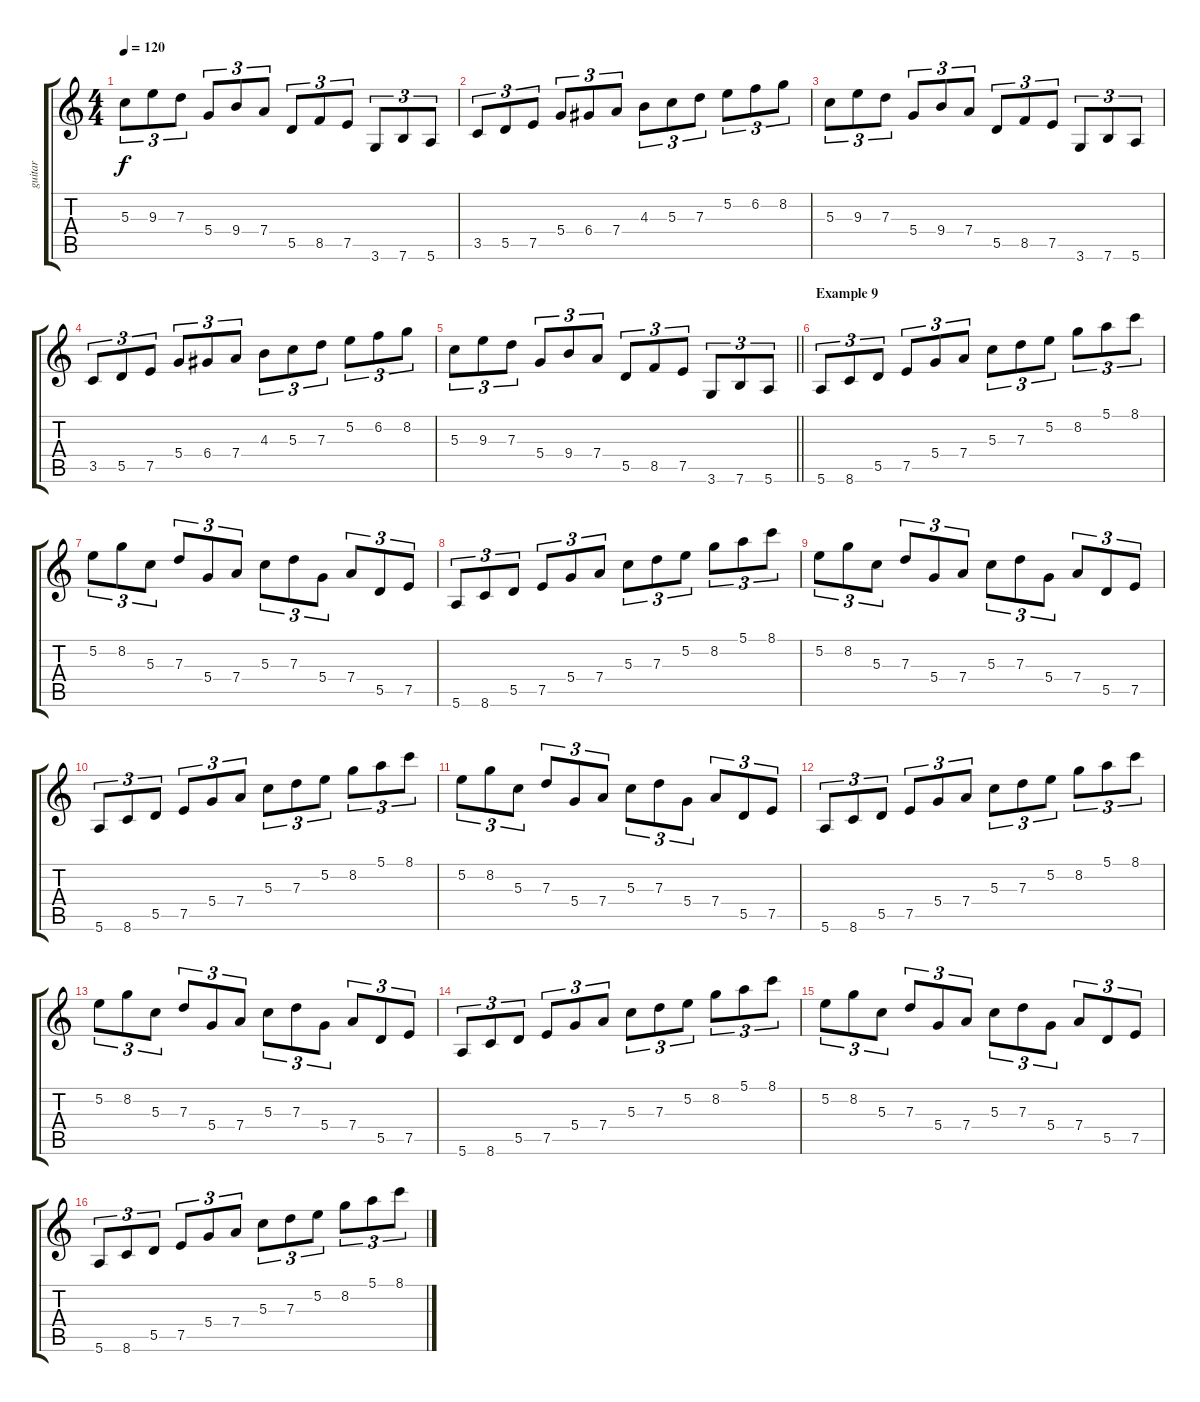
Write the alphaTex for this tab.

\track ("guitar" "guitar") {instrument distortionguitar}
\staff {score tabs}
\tuning (E4 B3 G3 D3 A2 E2) {hide}
\ts (4 4)
\tempo 120
\clef g2
\ks c
5.3.8{tu (3 2) dy f} 9.3.8{tu (3 2)} 7.3.8{tu (3 2)} 5.4.8{tu (3 2)} 9.4.8{tu (3 2)} 7.4.8{tu (3 2)} 5.5.8{tu (3 2) beam Up} 8.5.8{tu (3 2) beam Up} 7.5.8{tu (3 2) beam Up} 3.6.8{tu (3 2)} 7.6.8{tu (3 2)} 5.6.8{tu (3 2)} |
3.5.8{tu (3 2)} 5.5.8{tu (3 2)} 7.5.8{tu (3 2)} 5.4.8{tu (3 2)} 6.4.8{tu (3 2)} 7.4.8{tu (3 2)} 4.3.8{tu (3 2)} 5.3.8{tu (3 2)} 7.3.8{tu (3 2)} 5.2.8{tu (3 2)} 6.2.8{tu (3 2)} 8.2.8{tu (3 2)} |
5.3.8{tu (3 2)} 9.3.8{tu (3 2)} 7.3.8{tu (3 2)} 5.4.8{tu (3 2)} 9.4.8{tu (3 2)} 7.4.8{tu (3 2)} 5.5.8{tu (3 2) beam Up} 8.5.8{tu (3 2) beam Up} 7.5.8{tu (3 2) beam Up} 3.6.8{tu (3 2)} 7.6.8{tu (3 2)} 5.6.8{tu (3 2)} |
3.5.8{tu (3 2)} 5.5.8{tu (3 2)} 7.5.8{tu (3 2)} 5.4.8{tu (3 2)} 6.4.8{tu (3 2)} 7.4.8{tu (3 2)} 4.3.8{tu (3 2)} 5.3.8{tu (3 2)} 7.3.8{tu (3 2)} 5.2.8{tu (3 2)} 6.2.8{tu (3 2)} 8.2.8{tu (3 2)} |
\barLineRight lightlight
5.3.8{tu (3 2)} 9.3.8{tu (3 2)} 7.3.8{tu (3 2)} 5.4.8{tu (3 2)} 9.4.8{tu (3 2)} 7.4.8{tu (3 2)} 5.5.8{tu (3 2) beam Up} 8.5.8{tu (3 2) beam Up} 7.5.8{tu (3 2) beam Up} 3.6.8{tu (3 2)} 7.6.8{tu (3 2)} 5.6.8{tu (3 2)} |
\section ("" "Example 9")
5.6.8{tu (3 2)} 8.6.8{tu (3 2)} 5.5.8{tu (3 2)} 7.5.8{tu (3 2)} 5.4.8{tu (3 2)} 7.4.8{tu (3 2)} 5.3.8{tu (3 2)} 7.3.8{tu (3 2)} 5.2.8{tu (3 2)} 8.2.8{tu (3 2)} 5.1.8{tu (3 2)} 8.1.8{tu (3 2)} |
5.2.8{tu (3 2)} 8.2.8{tu (3 2)} 5.3.8{tu (3 2)} 7.3.8{tu (3 2) beam Up} 5.4.8{tu (3 2) beam Up} 7.4.8{tu (3 2) beam Up} 5.3.8{tu (3 2)} 7.3.8{tu (3 2)} 5.4.8{tu (3 2)} 7.4.8{tu (3 2)} 5.5.8{tu (3 2)} 7.5.8{tu (3 2)} |
5.6.8{tu (3 2)} 8.6.8{tu (3 2)} 5.5.8{tu (3 2)} 7.5.8{tu (3 2)} 5.4.8{tu (3 2)} 7.4.8{tu (3 2)} 5.3.8{tu (3 2)} 7.3.8{tu (3 2)} 5.2.8{tu (3 2)} 8.2.8{tu (3 2)} 5.1.8{tu (3 2)} 8.1.8{tu (3 2)} |
5.2.8{tu (3 2)} 8.2.8{tu (3 2)} 5.3.8{tu (3 2)} 7.3.8{tu (3 2) beam Up} 5.4.8{tu (3 2) beam Up} 7.4.8{tu (3 2) beam Up} 5.3.8{tu (3 2)} 7.3.8{tu (3 2)} 5.4.8{tu (3 2)} 7.4.8{tu (3 2)} 5.5.8{tu (3 2)} 7.5.8{tu (3 2)} |
5.6.8{tu (3 2)} 8.6.8{tu (3 2)} 5.5.8{tu (3 2)} 7.5.8{tu (3 2)} 5.4.8{tu (3 2)} 7.4.8{tu (3 2)} 5.3.8{tu (3 2)} 7.3.8{tu (3 2)} 5.2.8{tu (3 2)} 8.2.8{tu (3 2)} 5.1.8{tu (3 2)} 8.1.8{tu (3 2)} |
5.2.8{tu (3 2)} 8.2.8{tu (3 2)} 5.3.8{tu (3 2)} 7.3.8{tu (3 2) beam Up} 5.4.8{tu (3 2) beam Up} 7.4.8{tu (3 2) beam Up} 5.3.8{tu (3 2)} 7.3.8{tu (3 2)} 5.4.8{tu (3 2)} 7.4.8{tu (3 2)} 5.5.8{tu (3 2)} 7.5.8{tu (3 2)} |
5.6.8{tu (3 2)} 8.6.8{tu (3 2)} 5.5.8{tu (3 2)} 7.5.8{tu (3 2)} 5.4.8{tu (3 2)} 7.4.8{tu (3 2)} 5.3.8{tu (3 2)} 7.3.8{tu (3 2)} 5.2.8{tu (3 2)} 8.2.8{tu (3 2)} 5.1.8{tu (3 2)} 8.1.8{tu (3 2)} |
5.2.8{tu (3 2)} 8.2.8{tu (3 2)} 5.3.8{tu (3 2)} 7.3.8{tu (3 2) beam Up} 5.4.8{tu (3 2) beam Up} 7.4.8{tu (3 2) beam Up} 5.3.8{tu (3 2)} 7.3.8{tu (3 2)} 5.4.8{tu (3 2)} 7.4.8{tu (3 2)} 5.5.8{tu (3 2)} 7.5.8{tu (3 2)} |
5.6.8{tu (3 2)} 8.6.8{tu (3 2)} 5.5.8{tu (3 2)} 7.5.8{tu (3 2)} 5.4.8{tu (3 2)} 7.4.8{tu (3 2)} 5.3.8{tu (3 2)} 7.3.8{tu (3 2)} 5.2.8{tu (3 2)} 8.2.8{tu (3 2)} 5.1.8{tu (3 2)} 8.1.8{tu (3 2)} |
5.2.8{tu (3 2)} 8.2.8{tu (3 2)} 5.3.8{tu (3 2)} 7.3.8{tu (3 2) beam Up} 5.4.8{tu (3 2) beam Up} 7.4.8{tu (3 2) beam Up} 5.3.8{tu (3 2)} 7.3.8{tu (3 2)} 5.4.8{tu (3 2)} 7.4.8{tu (3 2)} 5.5.8{tu (3 2)} 7.5.8{tu (3 2)} |
5.6.8{tu (3 2)} 8.6.8{tu (3 2)} 5.5.8{tu (3 2)} 7.5.8{tu (3 2)} 5.4.8{tu (3 2)} 7.4.8{tu (3 2)} 5.3.8{tu (3 2)} 7.3.8{tu (3 2)} 5.2.8{tu (3 2)} 8.2.8{tu (3 2)} 5.1.8{tu (3 2)} 8.1.8{tu (3 2)}
